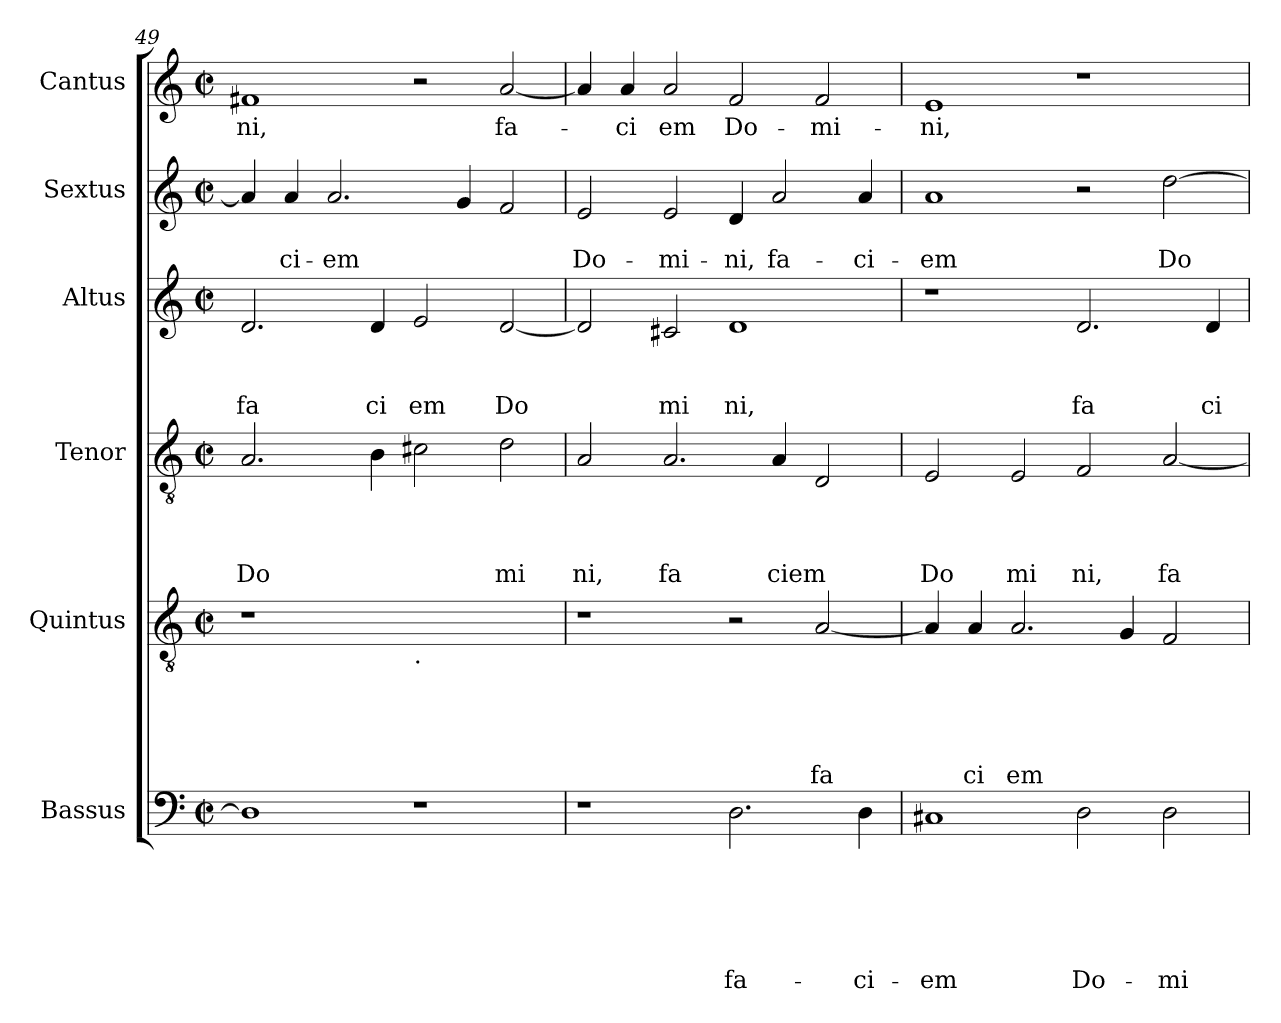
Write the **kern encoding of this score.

**kern	**text	**text	**text	**text	**text	**text	**kern	**text	**text	**text	**text	**text	**kern	**text	**text	**text	**text	**kern	**text	**text	**text	**kern	**text	**text	**kern	**text
*part6	*part6	*part6	*part6	*part6	*part6	*part6	*part5	*part5	*part5	*part5	*part5	*part5	*part4	*part4	*part4	*part4	*part4	*part3	*part3	*part3	*part3	*part2	*part2	*part2	*part1	*part1
*staff6	*staff6	*staff6	*staff6	*staff6	*staff6	*staff6	*staff5	*staff5	*staff5	*staff5	*staff5	*staff5	*staff4	*staff4	*staff4	*staff4	*staff4	*staff3	*staff3	*staff3	*staff3	*staff2	*staff2	*staff2	*staff1	*staff1
*I"Bassus	*	*	*	*	*	*	*I"Quintus	*	*	*	*	*	*I"Tenor	*	*	*	*	*I"Altus	*	*	*	*I"Sextus	*	*	*I"Cantus	*
*clefF4	*	*	*	*	*	*	*clefGv2	*	*	*	*	*	*clefGv2	*	*	*	*	*clefG2	*	*	*	*clefG2	*	*	*clefG2	*
*k[]	*	*	*	*	*	*	*k[]	*	*	*	*	*	*k[]	*	*	*	*	*k[]	*	*	*	*k[]	*	*	*k[]	*
*C:	*	*	*	*	*	*	*C:	*	*	*	*	*	*C:	*	*	*	*	*C:	*	*	*	*C:	*	*	*C:	*
*M2/2	*	*	*	*	*	*	*M2/2	*	*	*	*	*	*M2/2	*	*	*	*	*M2/2	*	*	*	*M2/2	*	*	*M2/2	*
*met(c|)	*	*	*	*	*	*	*met(c|)	*	*	*	*	*	*met(c|)	*	*	*	*	*met(c|)	*	*	*	*met(c|)	*	*	*met(c|)	*
=49	=49	=49	=49	=49	=49	=49	=49	=49	=49	=49	=49	=49	=49	=49	=49	=49	=49	=49	=49	=49	=49	=49	=49	=49	=49	=49
!	!	!	!	!	!	!	!	!	!	!	!	!	!	!	!	!	!LO:LY:b	!	!	!	!LO:LY:b	!	!	!	!	!LO:LY:b
1D]	.	.	.	.	.	.	1r	.	.	.	.	.	2.A/	.	.	.	Do	2.d/	.	.	fa	4a/]	.	.	1f#X	-ni,
!	!	!	!	!	!	!	!	!	!	!	!	!	!	!	!	!	!	!	!	!	!	!	!	!LO:LY:b	!	!
.	.	.	.	.	.	.	.	.	.	.	.	.	.	.	.	.	.	.	.	.	.	4a/	.	-ci-	.	.
!	!	!	!	!	!	!	!	!	!	!	!	!	!	!	!	!	!	!	!	!	!	!	!	!LO:LY:b	!	!
.	.	.	.	.	.	.	.	.	.	.	.	.	.	.	.	.	.	.	.	.	.	2.a/	.	-em	.	.
!	!	!	!	!	!	!	!	!	!	!	!	!	!	!	!	!	!	!	!	!	!LO:LY:b	!	!	!	!	!
.	.	.	.	.	.	.	.	.	.	.	.	.	4B\	.	.	.	.	4d/	.	.	ci	.	.	.	.	.
!	!	!	!	!	!	!	!LO:TX:b:t=.	!	!	!	!	!	!	!	!	!	!	!	!	!	!	!	!	!	!	!
!	!	!	!	!	!	!	!	!	!	!	!	!	!	!	!	!	!	!	!	!	!LO:LY:b	!	!	!	!	!
1r	.	.	.	.	.	.	1ryy	.	.	.	.	.	2c#X\	.	.	.	.	2e/	.	.	em	.	.	.	2r	.
.	.	.	.	.	.	.	.	.	.	.	.	.	.	.	.	.	.	.	.	.	.	4g/	.	.	.	.
!	!	!	!	!	!	!	!	!	!	!	!	!	!	!	!	!	!LO:LY:b	!	!	!	!LO:LY:b	!	!	!	!	!LO:LY:b
.	.	.	.	.	.	.	.	.	.	.	.	.	2d\	.	.	.	mi	[<2d/	.	.	Do	2f/	.	.	[<2a/	fa-
=50	=50	=50	=50	=50	=50	=50	=50	=50	=50	=50	=50	=50	=50	=50	=50	=50	=50	=50	=50	=50	=50	=50	=50	=50	=50	=50
!	!	!	!	!	!	!	!	!	!	!	!	!	!	!	!	!	!LO:LY:b	!	!	!	!	!	!	!LO:LY:b	!	!
1r	.	.	.	.	.	.	1r	.	.	.	.	.	2A/	.	.	.	ni,	2d/]	.	.	.	2e/	.	Do-	4a/]	.
!	!	!	!	!	!	!	!	!	!	!	!	!	!	!	!	!	!	!	!	!	!	!	!	!	!	!LO:LY:b
.	.	.	.	.	.	.	.	.	.	.	.	.	.	.	.	.	.	.	.	.	.	.	.	.	4a/	-ci
!	!	!	!	!	!	!	!	!	!	!	!	!	!	!	!	!	!LO:LY:b	!	!	!	!LO:LY:b	!	!	!LO:LY:b	!	!LO:LY:b
.	.	.	.	.	.	.	.	.	.	.	.	.	2.A/	.	.	.	fa	2c#X/	.	.	mi	2e/	.	-mi-	2a/	em
!	!	!	!	!	!	!LO:LY:b	!	!	!	!	!	!	!	!	!	!	!	!	!	!	!LO:LY:b	!	!	!LO:LY:b	!	!LO:LY:b
2.D\	.	.	.	.	.	fa-	2r	.	.	.	.	.	.	.	.	.	.	1d	.	.	ni,	4d/	.	-ni,	2f/	Do-
!	!	!	!	!	!	!	!	!	!	!	!	!	!	!	!	!	!LO:LY:b	!	!	!	!	!	!	!LO:LY:b	!	!
.	.	.	.	.	.	.	.	.	.	.	.	.	4A/	.	.	.	ciem	.	.	.	.	2a/	.	fa-	.	.
!	!	!	!	!	!	!	!	!	!	!	!	!LO:LY:b	!	!	!	!	!	!	!	!	!	!	!	!	!	!LO:LY:b
.	.	.	.	.	.	.	[<2A/	.	.	.	.	fa	2D/	.	.	.	.	.	.	.	.	.	.	.	2f/	-mi-
!	!	!	!	!	!	!LO:LY:b	!	!	!	!	!	!	!	!	!	!	!	!	!	!	!	!	!	!LO:LY:b	!	!
4D\	.	.	.	.	.	-ci-	.	.	.	.	.	.	.	.	.	.	.	.	.	.	.	4a/	.	-ci-	.	.
=51	=51	=51	=51	=51	=51	=51	=51	=51	=51	=51	=51	=51	=51	=51	=51	=51	=51	=51	=51	=51	=51	=51	=51	=51	=51	=51
!	!	!	!	!	!	!LO:LY:b	!	!	!	!	!	!	!	!	!	!	!LO:LY:b	!	!	!	!	!	!	!LO:LY:b	!	!LO:LY:b
1C#X	.	.	.	.	.	-em	4A/]	.	.	.	.	.	2E/	.	.	.	Do	1r	.	.	.	1a	.	-em	1e	-ni,
!	!	!	!	!	!	!	!	!	!	!	!	!LO:LY:b	!	!	!	!	!	!	!	!	!	!	!	!	!	!
.	.	.	.	.	.	.	4A/	.	.	.	.	ci	.	.	.	.	.	.	.	.	.	.	.	.	.	.
!	!	!	!	!	!	!	!	!	!	!	!	!LO:LY:b	!	!	!	!	!LO:LY:b	!	!	!	!	!	!	!	!	!
.	.	.	.	.	.	.	2.A/	.	.	.	.	em	2E/	.	.	.	mi	.	.	.	.	.	.	.	.	.
!	!	!	!	!	!	!LO:LY:b	!	!	!	!	!	!	!	!	!	!	!LO:LY:b	!	!	!	!LO:LY:b	!	!	!	!	!
2D\	.	.	.	.	.	Do-	.	.	.	.	.	.	2F/	.	.	.	ni,	2.d/	.	.	fa	2r	.	.	1r	.
.	.	.	.	.	.	.	4G/	.	.	.	.	.	.	.	.	.	.	.	.	.	.	.	.	.	.	.
!	!	!	!	!	!	!LO:LY:b	!	!	!	!	!	!	!	!	!	!	!LO:LY:b	!	!	!	!	!	!	!LO:LY:b	!	!
2D\	.	.	.	.	.	-mi-	2F/	.	.	.	.	.	[<2A/	.	.	.	fa	.	.	.	.	[>2dd\	.	Do-	.	.
!	!	!	!	!	!	!	!	!	!	!	!	!	!	!	!	!	!	!	!	!	!LO:LY:b	!	!	!	!	!
.	.	.	.	.	.	.	.	.	.	.	.	.	.	.	.	.	.	4d/	.	.	ci	.	.	.	.	.
=	=	=	=	=	=	=	=	=	=	=	=	=	=	=	=	=	=	=	=	=	=	=	=	=	=	=
*-	*-	*-	*-	*-	*-	*-	*-	*-	*-	*-	*-	*-	*-	*-	*-	*-	*-	*-	*-	*-	*-	*-	*-	*-	*-	*-
